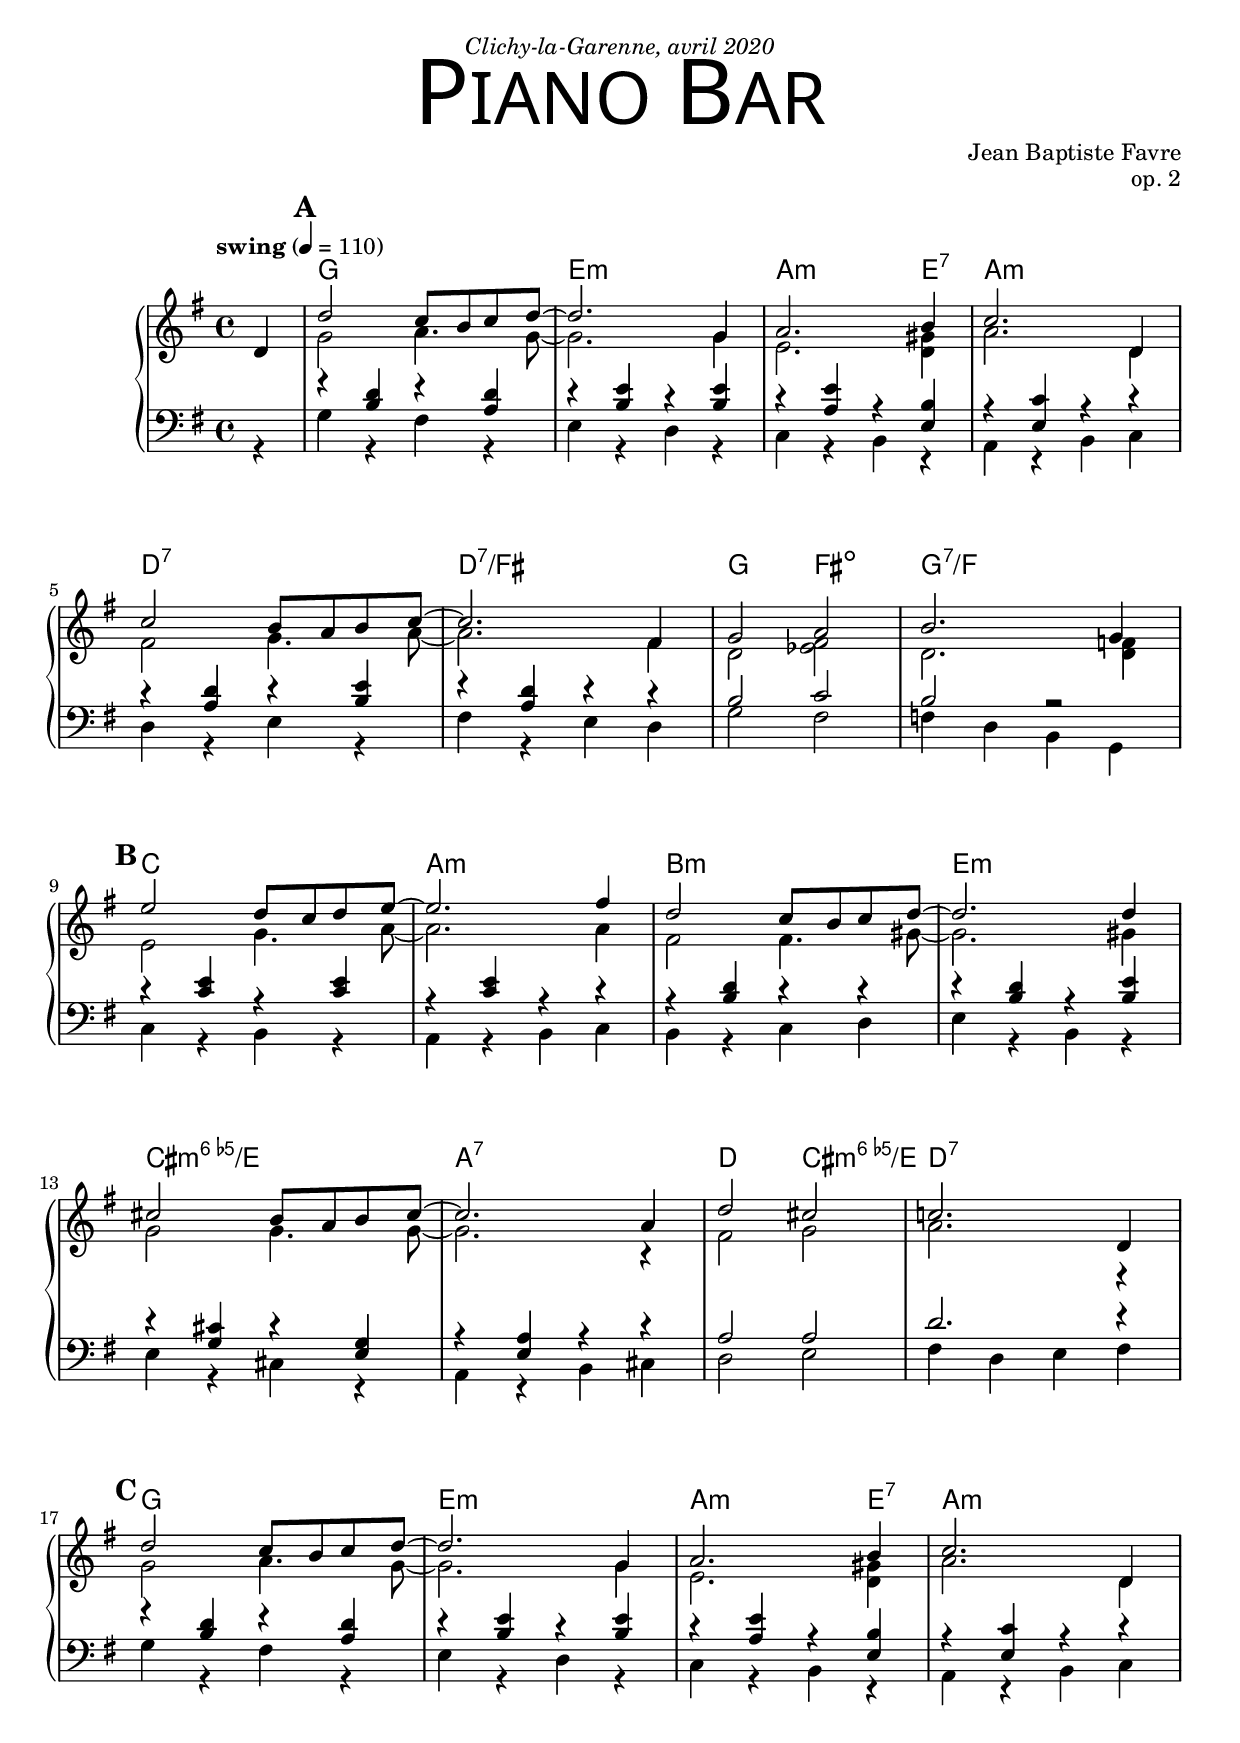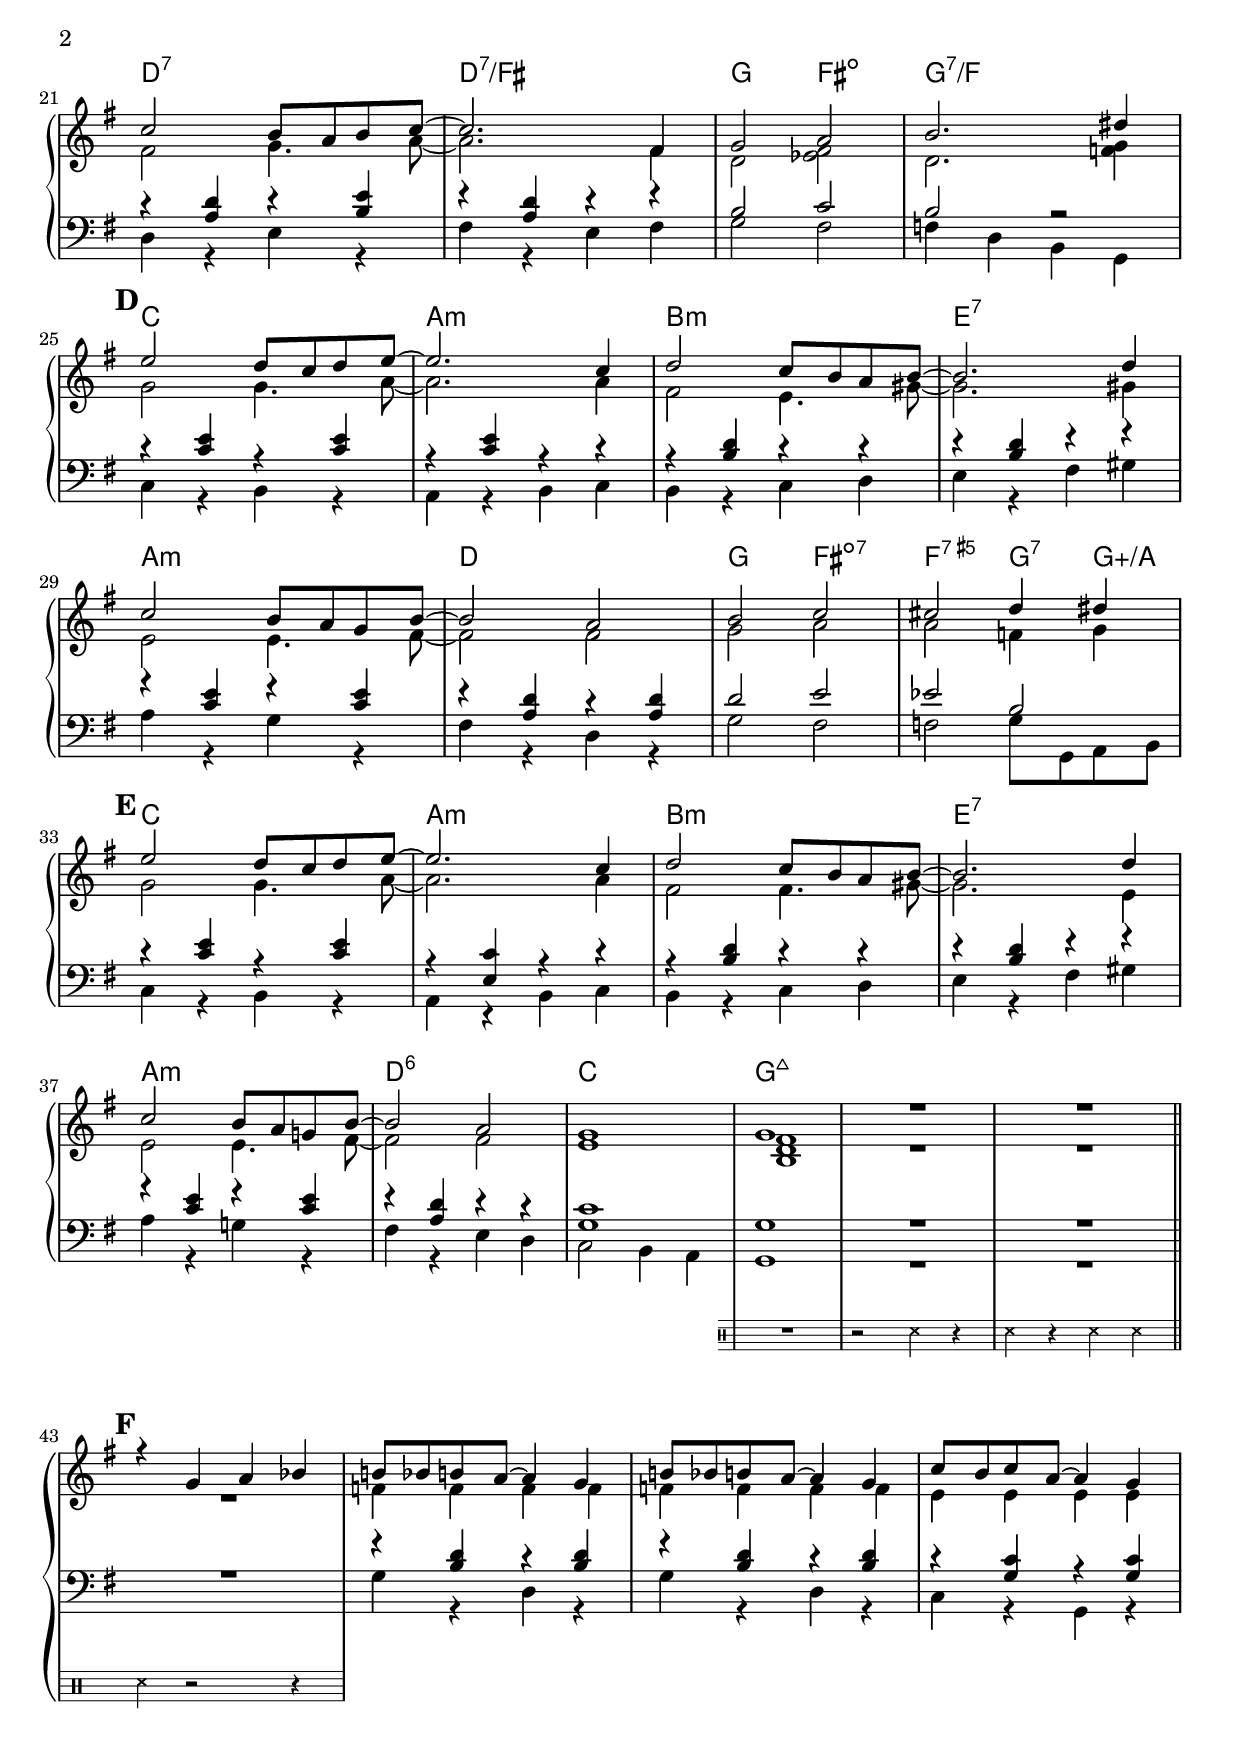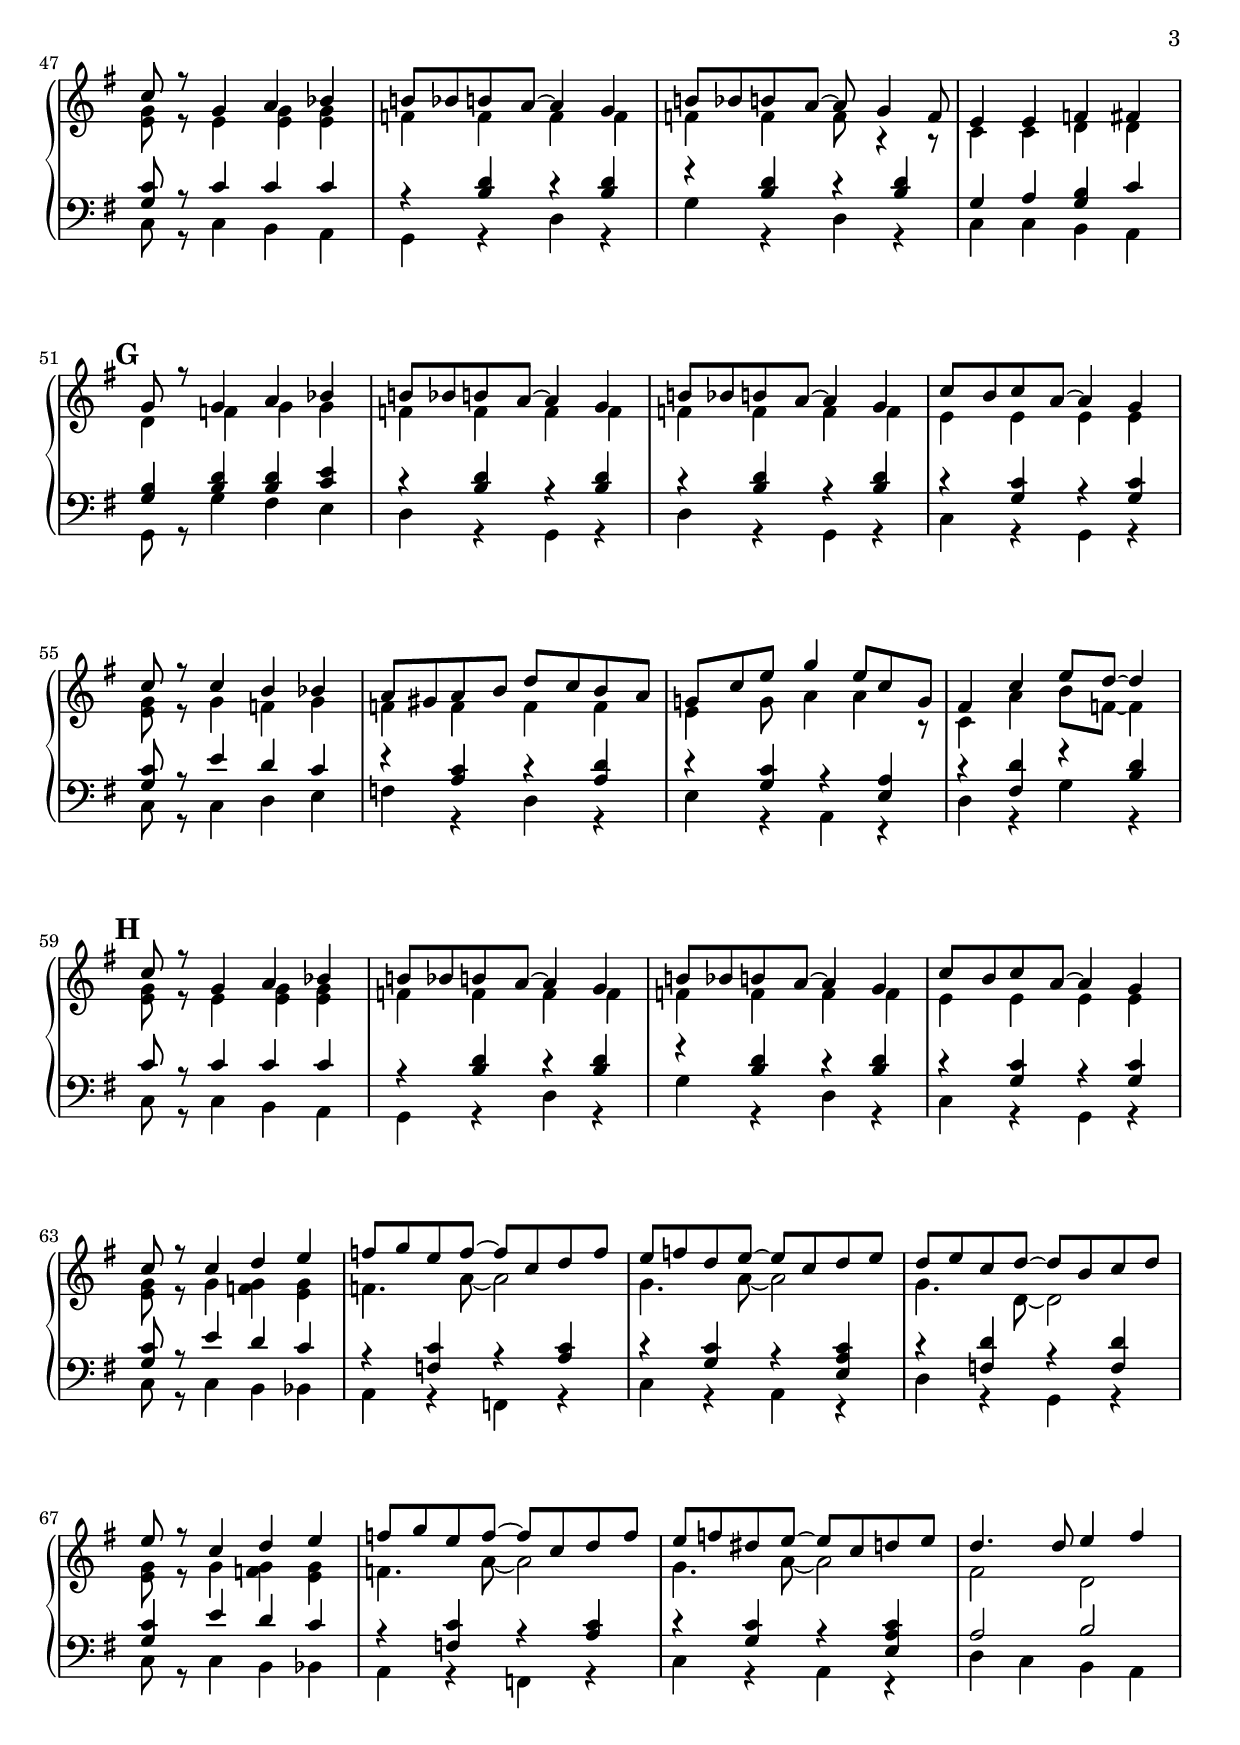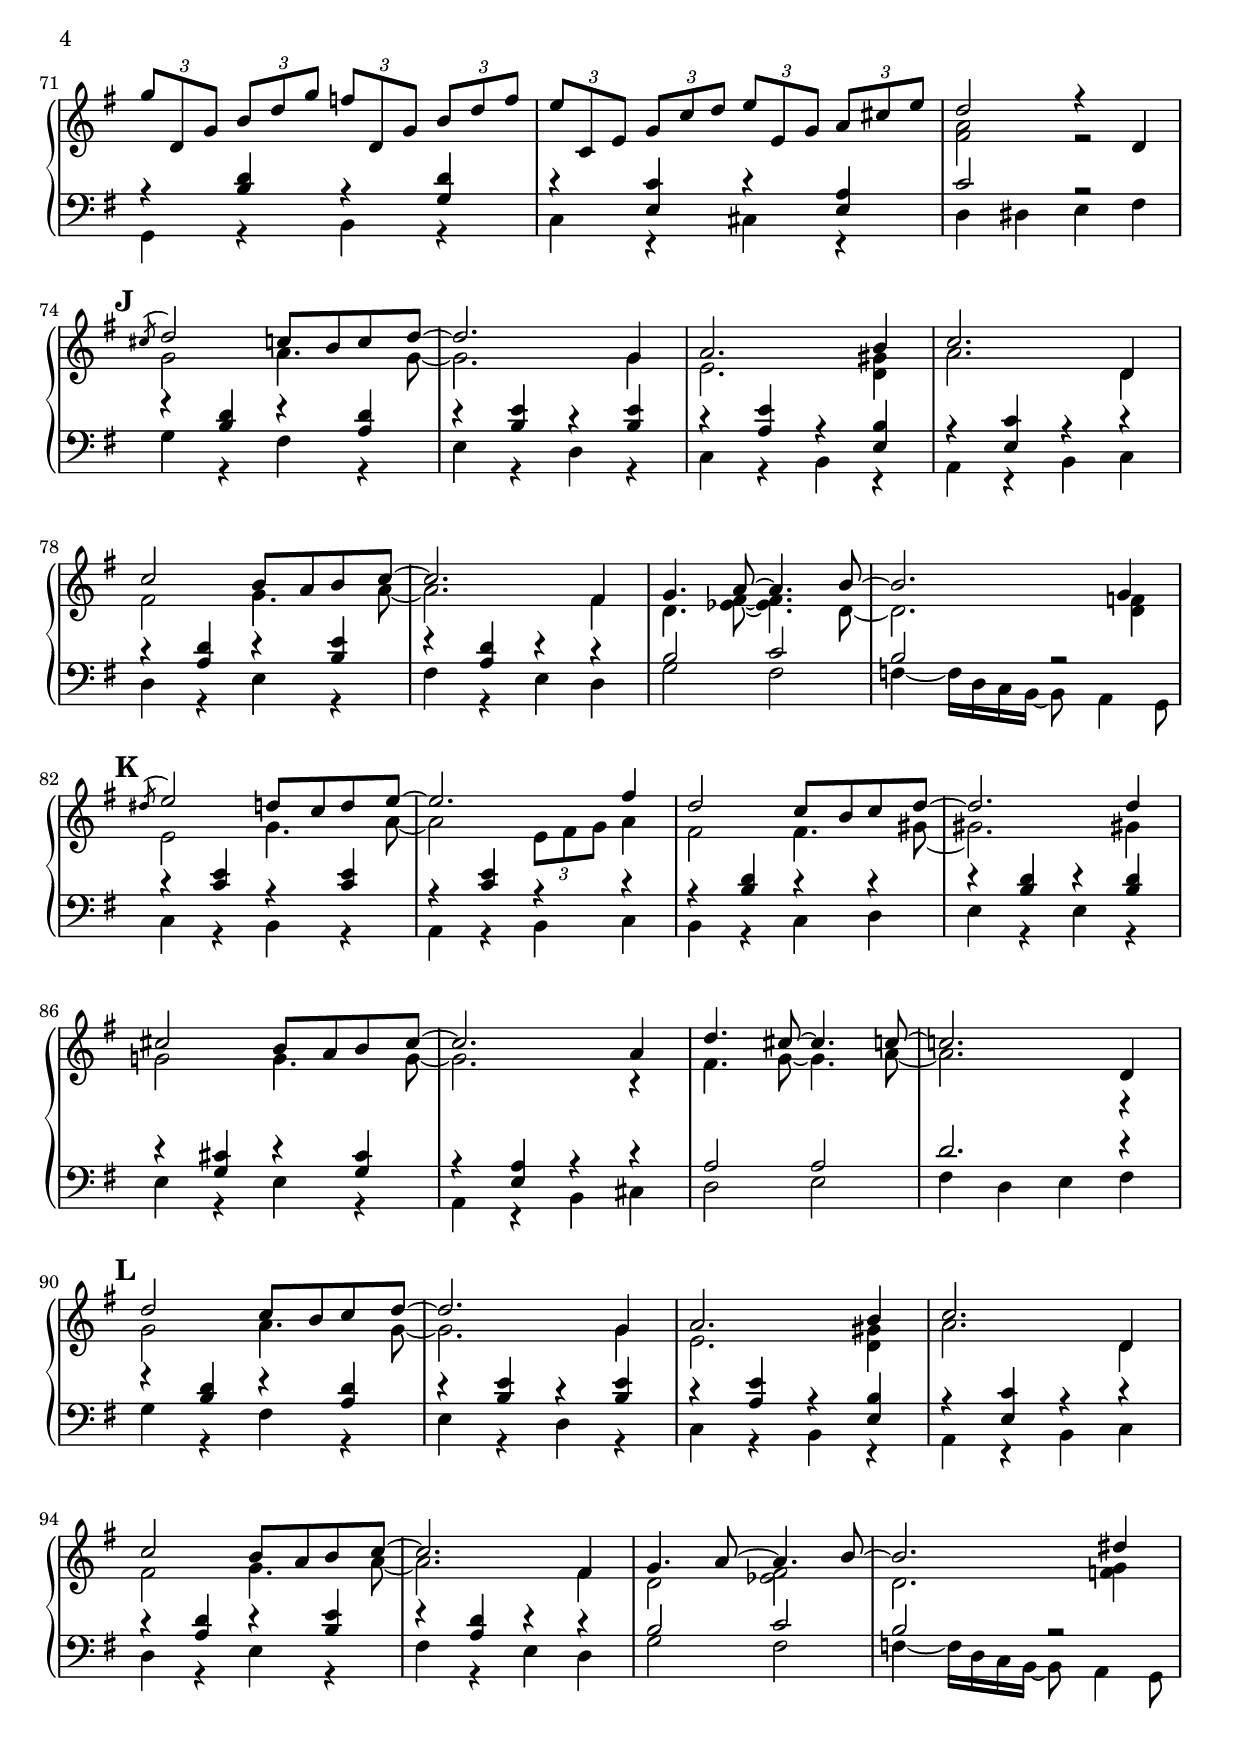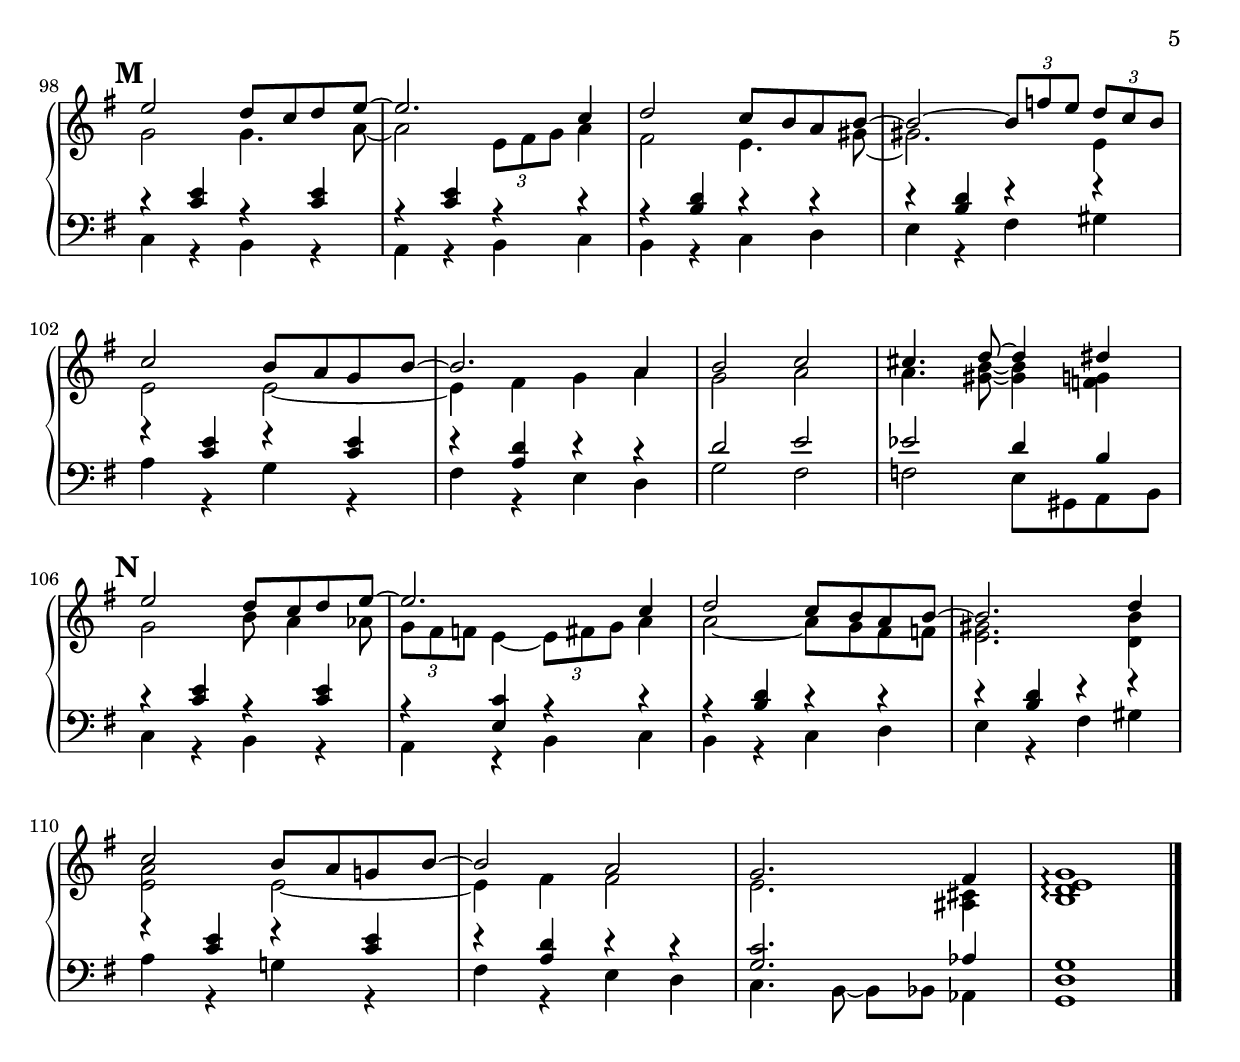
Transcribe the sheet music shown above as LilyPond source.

\version "2.20.0"
\language "english"
% Renders swing rhythm in midi
\include "articulate.ly"
% Only in lilypond 2.21
\include "swing.ly"

\header {
  title = \markup { \override #'(font-name . "Park Lane NF") \fontsize #8 \smallCaps "Piano Bar" }
  subtitle = ""
  composer = "Jean Baptiste Favre"
  opus = "op. 2"
  dedication = \markup { \italic "Clichy-la-Garenne, avril 2020" }
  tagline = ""
}
\paper {
  #(include-special-characters)
  print-all-headers = ##f
  %ragged-last-bottom = ##f
  %ragged-bottom = ##f
  %systems-per-page = 6
}
midiInstrumentName = "honky-tonk"
global = { \time 4/4 \key g \major \tempo "swing" 4 = 110 }
sopraneVoice = \relative c' {
  \set Score.markFormatter = #format-mark-box-alphabet
          \partial 4
          d4 \mark \default %\mark "A"
             d'2 \tripletFeel 8 { c8[ b c d~] } d2. g,4 a2. b4 c2. d,4 \break
             c'2 \tripletFeel 8 { b8[ a b c~] } c2. fs,4 g2 a2 b2. g4 \break
             \mark \default %\mark "B"
             e'2 \tripletFeel 8 { d8[ c d e8~] } e2. fs4 d2 \tripletFeel 8 { c8[ b c d~] } d2. d4 \break
             cs2 \tripletFeel 8 { b8[ a b cs~] } cs2. a4 d2 cs2 c!2. d,4 \break
             \mark \default %\mark "C"
             d'2 \tripletFeel 8 { c8[ b c d~] } d2. g,4 a2. b4 c2. d,4 \break
             c'2 \tripletFeel 8 { b8[ a b c~] } c2. fs,4 g2 a2 b2. ds4 \break
             \mark \default %\mark "D"
             e2 \tripletFeel 8 { d8[ c d e8~] } e2. c4 d2 \tripletFeel 8 { c8[ b a b8~] } b2. d4 \break
             c2 \tripletFeel 8 { b8[ a g8 b8~] } b2 a2 b2 c2 cs2 d4 ds4 \break
             \mark \default %\mark "E"
             e2 \tripletFeel 8 { d8[ c d e8~] } e2. c4 d2 \tripletFeel 8 { c8[ b a b8~] } b2. d4 \break
             c2 \tripletFeel 8 { b8[ a g! b8~] } b2 a2 g1 g1 R1 R1 \break
             \bar"||"
             \mark \default %\mark "F"
             r4 g4 a bf \tripletFeel 8 { b!8[ bf b! a~] } a4 g4 \tripletFeel 8 { b!8[ bf b! a~] } a4 g4 \tripletFeel 8 { c8[ b c a~] } a4 g \break
             c8 r8 g4 a bf \tripletFeel 8 { b!8[ bf b! a~] } a4 g4 \tripletFeel 8 { b!8[ bf b! a~] a8 g4 f8 } e4 e f fs \break
             \mark \default %\mark "G"
             g8 r8 g4 a bf \tripletFeel 8 { b!8[ bf b! a~] } a4 g4 \tripletFeel 8 { b!8[ bf b! a~] } a4 g4 \tripletFeel 8 { c8[ b c a~] } a4 g4 \break
             c8 r8 c4 b bf \tripletFeel 8 { a8[ gs a b] d[ c b a] g![ c e] g4 e8[ c g] } fs4 c' \tripletFeel 8 { e8 d8~ } d4 \break
             \mark \default %\mark "H"
             c8 r8 g4 a bf \tripletFeel 8 { b!8[ bf b! a~] } a4 g4 \tripletFeel 8 { b!8[ bf b! a~] } a4 g4 \tripletFeel 8 { c8[ b c a~] a4 } g \break
             c8 r8 c4 d e f8[ g e f~] f[ c d f] e[ f d e~] e[ c d e] d[ e c d~] d[ b c d] \break
             e r8 c4 d e f8[ g e f~] f[ c d f] e[ f ds e~] e[ c d e] \tripletFeel 8 { d4. d8 e4 fs } \break
             \tuplet 3/2 4 { g8 d, g b d g f d, g b d f e c, e g c d e e, g a cs e } d2 r4 d,4 \break
             \mark \default %\mark "I"
             \acciaccatura cs'8 d2 \tripletFeel 8 { c8[ b c d~] } d2. g,4 a2. b4 c2. d,4 \break
             c'2 \tripletFeel 8 { b8[ a b c~] } c2. fs,4 \tripletFeel 8 { g4. a8~ a4. b8~ } b2. g4 \break
             \mark \default %\mark "J"
             \acciaccatura ds'8 e2 \tripletFeel 8 { d8[ c d e8~] } e2. fs4 d2 \tripletFeel 8 { c8[ b c d~] } d2. d4 \break
             cs2 \tripletFeel 8 { b8[ a b cs~] } cs2. a4 \tripletFeel 8 { d4. cs8~ cs4. c8~ } c!2. d,4 \break
             \mark \default %\mark "K"
             d'2 \tripletFeel 8 { c8[ b c d~] } d2. g,4 a2. b4 c2. d,4 \break
             c'2 \tripletFeel 8 { b8[ a b c~] } c2. fs,4 \tripletFeel 8 { g4. a8~ a4. b8~ } b2. ds4 \break
             \mark \default %\mark "L"
             e2 \tripletFeel 8 { d8[ c d e8~] } e2. c4 d2 \tripletFeel 8 { c8[ b a b8~] } b2~  \tuplet  3/2 4 { b8 f' e d c b } \break
             c2 \tripletFeel 8 { b8[ a g8 b8~] } b2. a4 b2 c2 \tripletFeel 8 { cs4. d8~ } d4 ds4 \break
             \mark \default %\mark "M"
             e2 \tripletFeel 8 { d8[ c d e8~] } e2. c4 d2 \tripletFeel 8 { c8[ b a b8~] } b2. d4 \break
             c2 \tripletFeel 8 { b8[ a g! b8~] } b2 a2 g2.  fs4 <b, d e g>1\arpeggio
          \bar "|."
        }
altoVoice = \relative c' {
          \partial 4 s4
             %\mark "A"
             g'2 \tripletFeel 8 { a4. g8~} g2. g4 e2. <d gs>4 a'2. d,4
             fs2 \tripletFeel 8 { g4. a8~} a2. fs4 d2 <ef fs>2 d2. <d f>4
             % \mark "B"
             e2 \tripletFeel 8 { g4. a8~} a2. a4 fs2 \tripletFeel 8 { fs4. gs8~} gs2. gs4
             g2 \tripletFeel 8 { g4. g8~} g2. r4 fs2 g2 a2. r4
             %\mark "C"
             g2 \tripletFeel 8 { a4. g8~} g2. g4 e2. <d gs>4 a'2. d,4
             fs2 \tripletFeel 8 { g4. a8~} a2. fs4 d2 <ef fs>2 d2. <f g>4
             %\mark "D"
             g2 \tripletFeel 8 { g4. a8~} a2. a4 fs2 \tripletFeel 8 { e4. gs8~} gs2. gs4
             e2 \tripletFeel 8 { e4. fs8~} fs2 fs2 g2 a2 a2 f4 g4
             %\mark "E"
             g2 \tripletFeel 8 { g4. a8~} a2. a4 fs2 \tripletFeel 8 { fs4. gs8~} gs2. e4
             e2 \tripletFeel 8 { e4. fs8~} fs2 fs e1 <b d fs>1 R1 R1
             %\mark "F"
             R1 f'4 f f f f4 f4 f
             f4 e e4 e e <e g>8 r8 e4 <e g> <e g>
             f4 f4 f4 f \tripletFeel 8 { f4 f f8 r4 r8 } c4 c d d
             d f g g f4 f f f f4 f f f e4 e e e
             <e g>8 r8 g4 f g \tripletFeel 8 { f4 f f f e g8 a4 a4 r8 } c,4 a' \tripletFeel 8 { b8 f~ } f4
             <e g>8 r8 e4 <e g> <e g> f4 f f f f f f f e e e e
             <e g>8 r8 g4 <f g> <e g> f4. a8~a2 g4. a8~ a2 g4. d8~ d2 <e g>8 r8 g4 <f g> <e g>
             f4. a8~ a2 g4. a8~ a2 fs2 d2 s1 s1 <fs a>2 r2
             %\mark "G"
             g2 \tripletFeel 8 { a4. g8~ }  g2. g4 e2. <d gs>4 a'2. d,4
             fs2 \tripletFeel 8 { g4. a8~ } a2. fs4 \tripletFeel 8 { d4. <ef fs>8~ <ef fs>4. d8~ } d2. <d f>4
             % \mark "H"
             e2 \tripletFeel 8 { g4. a8~ } a2 \tuplet 3/2 { e8 fs g } a4 fs2 \tripletFeel 8 { fs4. gs8~ } gs!2. gs!4
             g!2 \tripletFeel 8 { g4. g8~ } g2. r4 \tripletFeel 8 { fs4. g8~ g4. a8~ } a2. r4
             %\mark "I"
             g2 \tripletFeel 8 { a4. g8~ } g2. g4 e2. <d gs>4 a'2. d,4
             fs2 \tripletFeel 8 { g4. a8~ } a2. fs4 d2 <ef fs>2 d2. <f g>4
             %\mark "J"
             g2 \tripletFeel 8 { g4. a8~ } a2 \tuplet 3/2 { e8 fs g } a4 fs2 \tripletFeel 8 { e4. gs!8~ } gs!2. e4
             e2 e2~ e4 fs4 g a g2 a2 \tripletFeel 8 { a4. <gs b>8~ } <gs b>4 <f! g!>4
             %\mark "K"
             g2 \tripletFeel 8 { b8 a4 af8 } \tuplet 3/2 4 { g8 fs f } e4~ \tuplet 3/2 4 { e8 fs g} a4 a2~ \tripletFeel 8 { a8[ g fs f] } <e gs!>2. <d b'>4
             <e a>2 e2~ e4 fs4 fs2 e2. <as, cs>4 s1
        }
tenorVoice = \relative c' {
          \partial 4 s4
             %\mark "A"
             r4 <b d>4 r4 <a d>4 r4 <b e>4 r4 <b e>4 r4 <a e'>4 r4 <e b'>4 r4 <e c'>4 r4 r4
             r4 <a d>4 r4 <b e>4 r4 <a d>4 r4 r4 b2 c2 b2 r2
             %\mark "B"
             r4 <c e>4 r4 <c e>4 r4 <c e>4 r4 r4 r4 <b d>4 r4 r4 r4 <b d>4 r4 <b e>4
             r4 <g cs>4 r4 <e g>4 r4 <e a>4 r4 r4 a2 a2 d2. r4
             %\mark "C"
             r4 <b d>4 r4 <a d>4 r4 <b e>4 r4 <b e>4 r4 <a e'>4 r4 <e b'>4 r4 <e c'>4 r4 r4
             r4 <a d>4 r4 <b e>4 r4 <a d>4 r4 r4 b2 c2 b2 r2
             %\mark "D"
             r4 <c e>4 r4 <c e>4 r4 <c e>4 r4 r4 r4 <b d>4 r4 r4 r4 <b d>4 r4 r4
             r4 <c e>4 r4 <c e>4 r4 <a d>4 r4 <a d>4 d2 e2 ef2 b2
             %\mark "E"
             r4 <c e>4 r4 <c e>4 r4 <e, c'>4 r4 r4 r4 <b' d>4 r4 r4 r4 <b d>4 r4 r4
             r4 <c e>4 r4 <c e>4 r4 <a d>4 r4 r4 <g c>1 <g>1 R1 R1
             %\mark "F"
             R1 r4 <b d>4 r <b d>4 r4 <b d>4 r <b d>4 r4 <g c>4 r4 <g c>4
             <g c>8 r8 c4 c c r4 <b d>4 r <b d>4 r4 <b d>4 r4 <b d>4 g a <g b> c
             <g b>4 <b d> <b d> <c e> r4 <b d>4 r <b d>4 r4 <b d>4 r <b d>4 r4 <g c>4 r4 <g c>4
             <g c>8 r8 e'4 d c r4 <a c>4 r <a d>4 r4 <g c> r4 <e a> r4 <fs d'>4 r4 <b d>4
             c8 r8 c4 c c r4 <b d>4 r <b d>4 r4 <b d>4 r <b d>4 r4 <g c>4 r4 <g c>4
             <g c>8 r8 e'4 d c r4 <f, c'>4 r4 <a c> r4 <g c> r4 <e a c> r4 <f d'> r4 <f d'> <g c>4 e'4 d c
             r4 <f, c'>4 r4 <a c> r4 <g c> r4 <e a c> a2 b2
             r4 <b d>4 r4 <g d'> r4 <e c'> r4 <e a> c'2 r2
             %\mark "G"
             r4 <b d>4 r4 <a d>4 r4 <b e>4 r4 <b e>4 r4 <a e'>4 r4 <e b'>4 r4 <e c'>4 r4 r4
             r4 <a d>4 r4 <b e>4 r4 <a d>4 r4 r4 b2 c2 b2 r2
             %\mark "H"
             r4 <c e>4 r4 <c e>4 r4 <c e>4 r4 r4 r4 <b d>4 r4 r4 r4 <b d>4 r4 <b d>4
             r4 <g cs>4 r4 <g cs>4 r4 <e a>4 r4 r4 a2 a2 d2. r4
             %\mark "I"
             r4 <b d>4 r4 <a d>4 r4 <b e>4 r4 <b e>4 r4 <a e'>4 r4 <e b'>4 r4 <e c'>4 r4 r4
             r4 <a d>4 r4 <b e>4 r4 <a d>4 r4 r4 b2 c2 b2 r2
             %\mark "J"
             r4 <c e>4 r4 <c e>4 r4 <c e>4 r4 r4 r4 <b d>4 r4 r4 r4 <b d>4 r4 r4
             r4 <c e>4 r4 <c e>4 r4 <a d>4 r4 r4 d2 e2 ef2 d4 b
             %\mark "K"
             r4 <c e>4 r4 <c e>4 r4 <e, c'>4 r4 r4 r4 <b' d>4 r4 r4 r4 <b d>4 r4 r4
             r4 <c e>4 r4 <c e>4 r4 <a d>4 r4 r4 <g c>2. af4  <d, g>1
        }
bassesVoice = \relative f {
          \partial 4 r4
             %\mark "A"
             g4 r4 fs r4 e r4 d r4 c r4 b r4 a r4 b4 c
             d4 r4 e r4 fs r4 e4 d g2 fs f4 d4 b4 g4
             %\mark "B"
             c4 r4 b r4 a r4 b4 c b4 r4 c4 d e4 r4 b4 r4
             e4 r4 cs r4 a r4 b4 cs d2 e fs4 d e fs
             %\mark "C"
             g4 r4 fs r4 e r4 d r4 c r4 b r4 a r4 b4 c
             d4 r4 e r4 fs r4 e4 fs g2 fs f4 d4 b4 g4
             %\mark "D"
             c4 r4 b r4 a r4 b4 c b4 r4 c4 d e4 r4 fs4 gs
             a4 r4 g r4 fs r4 d4 r4 g2 fs f \tripletFeel 8 { g8[ g, a b] }
             %\mark "E"
             c4 r4 b r4 a r4 b4 c b4 r4 c4 d e4 r4 fs4 gs
             a4 r4 g! r4 fs r4 e4 d c2 b4 a
             <<
               { g1 R1 R1 }
               \new DrumStaff \with { \remove "Time_signature_engraver"
                                      alignAboveContext = #"main"
                                      fontSize = #-3
                                      \override StaffSymbol.staff-space = #(magstep -3)
                                      \override StaffSymbol.thickness = #(magstep -3)
                                      firstClef = ##t
               } \drummode { R1 r2 ss4 r4 ss4 r4 ss4 ss ss r2 r4 }
             >>
             %\mark "F"
             g'4 r d r g4 r d r c4 r g r
             c8 r c4 b a g r d' r g r d r4 c4 c b a
             g8 r8 g'4 fs e d r g, r d' r g, r c4 r g r
             c8 r8 c4 d e f r4 d r4 e r4 a, r4 d r4 g r4
             c,8 r8 c4 b a g4 r d' r g4 r d r c4 r g r
             c8 r8 c4 b bf a r4 f r4 c' r4 a4 r4 d4 r4 g,4 r4 c8 r8 c4 b bf
             a4 r4 f4 r4 c'4 r4 a4 r4 d4 c b a g r4 b r4 c r4 cs r4 d4 ds e fs
             %\mark "A"
             g4 r4 fs r4 e r4 d r4 c r4 b r4 a r4 b4 c
             d4 r4 e r4 fs r4 e4 d g2 fs \tripletFeel 8 { f4~ f16 d c  b~ b8 a4 g8 }
             %\mark "B"
             c4 r4 b4 r4 a4 r4 b4 c b4 r4 c4 d e4 r4 e4 r4
             e4 r4 e4 r4 a,4 r4 b4 cs d2 e2 fs4 d e fs
             %\mark "C"
             g4 r4 fs4 r4 e4 r4 d4 r4 c4 r4 b4 r4 a4 r4 b4 c
             d4 r4 e4 r4 fs4 r4 e4 d g2 fs \tripletFeel 8 { f4~ f16 d c  b~ b8 a4 g8 }
             %\mark "D"
             c4 r4 b4 r4 a4 r4 b4 c b4 r4 c4 d e4 r4 fs4 gs
             a4 r4 g4 r4 fs4 r4 e4 d g2 fs f \tripletFeel 8 { e8[ gs, a b] }
             %\mark "E"
             c4 r4 b4 r4 a4 r4 b4 c b4 r4 c4 d e4 r4 fs4 gs
             a4 r4 g!4 r4 fs4 r4 e4 d \tripletFeel 8 { c4. b8~ b8 bf8 } af4 g1
        }

pianoMusic =   \new PianoStaff
  <<
    \tag #'visuel \new ChordNames {
      \chordmode {
        \partial 4
        s4 g1 e:m a2.:m e4:7 a1:m
           d:7 d:7/fs g2 fs:dim g1:7/f
           c1 a:m b:m e:m
           cs:dim6/e a:7 d2 cs:dim6/e d1:7
           g1 e:m a2.:m e4:7 a1:m
           d:7 d:7/fs g2 fs:dim g1:7/f
           c1 a:m b:m e:7
           a:m d g2 fs2:dim7 f2:aug7 g4:7 g4:aug/a
           c1 a:m b:m e:7
           a:m d:6 c g:7+
      }
    }
    \new Staff = "haut" <<
      \set Staff.midiInstrument = \midiInstrumentName
      \clef treble
      \global
      \new Voice = "soprane" { \tag #'midi \set Voice.midiMinimumVolume = #0.3
                               \tag #'midi \set Voice.midiMaximumVolume = #1
                               \voiceOne \sopraneVoice
      }
      \new Voice = "alto" { \tag #'midi \set Voice.midiMinimumVolume = #0.2
                            \tag #'midi \set Voice.midiMaximumVolume = #0.8
                            \voiceTwo \altoVoice
      }
    >>
    \new Staff <<
      \set Staff.midiInstrument = \midiInstrumentName
      \clef bass
      \global
      \new Voice = "tenor" { \tag #'midi \set Voice.midiMinimumVolume = #0.2
                             \tag #'midi \set Voice.midiMaximumVolume = #0.8
                             \voiceOne \tenorVoice
      }
      \new Voice = "bass" { \tag #'midi \set Voice.midiMinimumVolume = #0.2
                            \tag #'midi \set Voice.midiMaximumVolume = #0.8
                            \voiceTwo \bassesVoice
      }
    >>
    \tag #'notvisuel \new FiguredBass{
      \figuremode { \bassFigureExtendersOn
        <_>4 <5>1 <5\!> <5\!> <5\!>
             <5\!> <6\!> <5\!>2 <5\!>2 <2>1
             <5\!>1 <5\!> <5\!> <5\!>
             <6\!> <_+\!> <5\!>2 <6\!> <6\!>1
             <5>1 <5\!> <5\!> <5\!>
             <5\!> <6\!> <5\!>2 <5\!>2 <2>1
             <5\!> <5\!> <5\!> <_+\!>
             <5\!> <6\!> <5\!>2 <7\!> <7\!> <5\!>2
             <5\!>1 <5\!> <5\!> <5\!>
             <5\!> <6\!> <5\!> <5\!>
      }
    }
    \tag #'notvisuel \new FiguredBass{
      \figuremode {
        <_>4 <I>1 <VI> <IV> <II> <V> <V>
             <I>2 <VII>2 <I>1
             <IV>1 <II> <III> <VI>
             <IV> <II> <V>2 <IV>2 <V>1
             <I>1 <VI> <IV> <II> <V> <V>
             <I>2 <VII>2 <I>1
             <IV> <II> <III> <VI>
             <II> <V> <I>2 <VII> <VII> <I>
             <IV>1 <II> <III> <VI>
             <II> <V> <IV> <I>
      }
    }
  >>

\score {
  \header {
    title = ##f
    subtitle = ##f
    piece = ##f
  }
  \keepWithTag visuel \pianoMusic
  \layout {}
}
\score {
  \header {
    title = ##f
    subtitle = ##f
    piece = ##f
  }
  \keepWithTag midi \pianoMusic
  \midi {
    \context {
      \Staff
      \remove "Staff_performer"
    }
    \context {
      \Voice
      \consists "Staff_performer"
    }
  }
}
